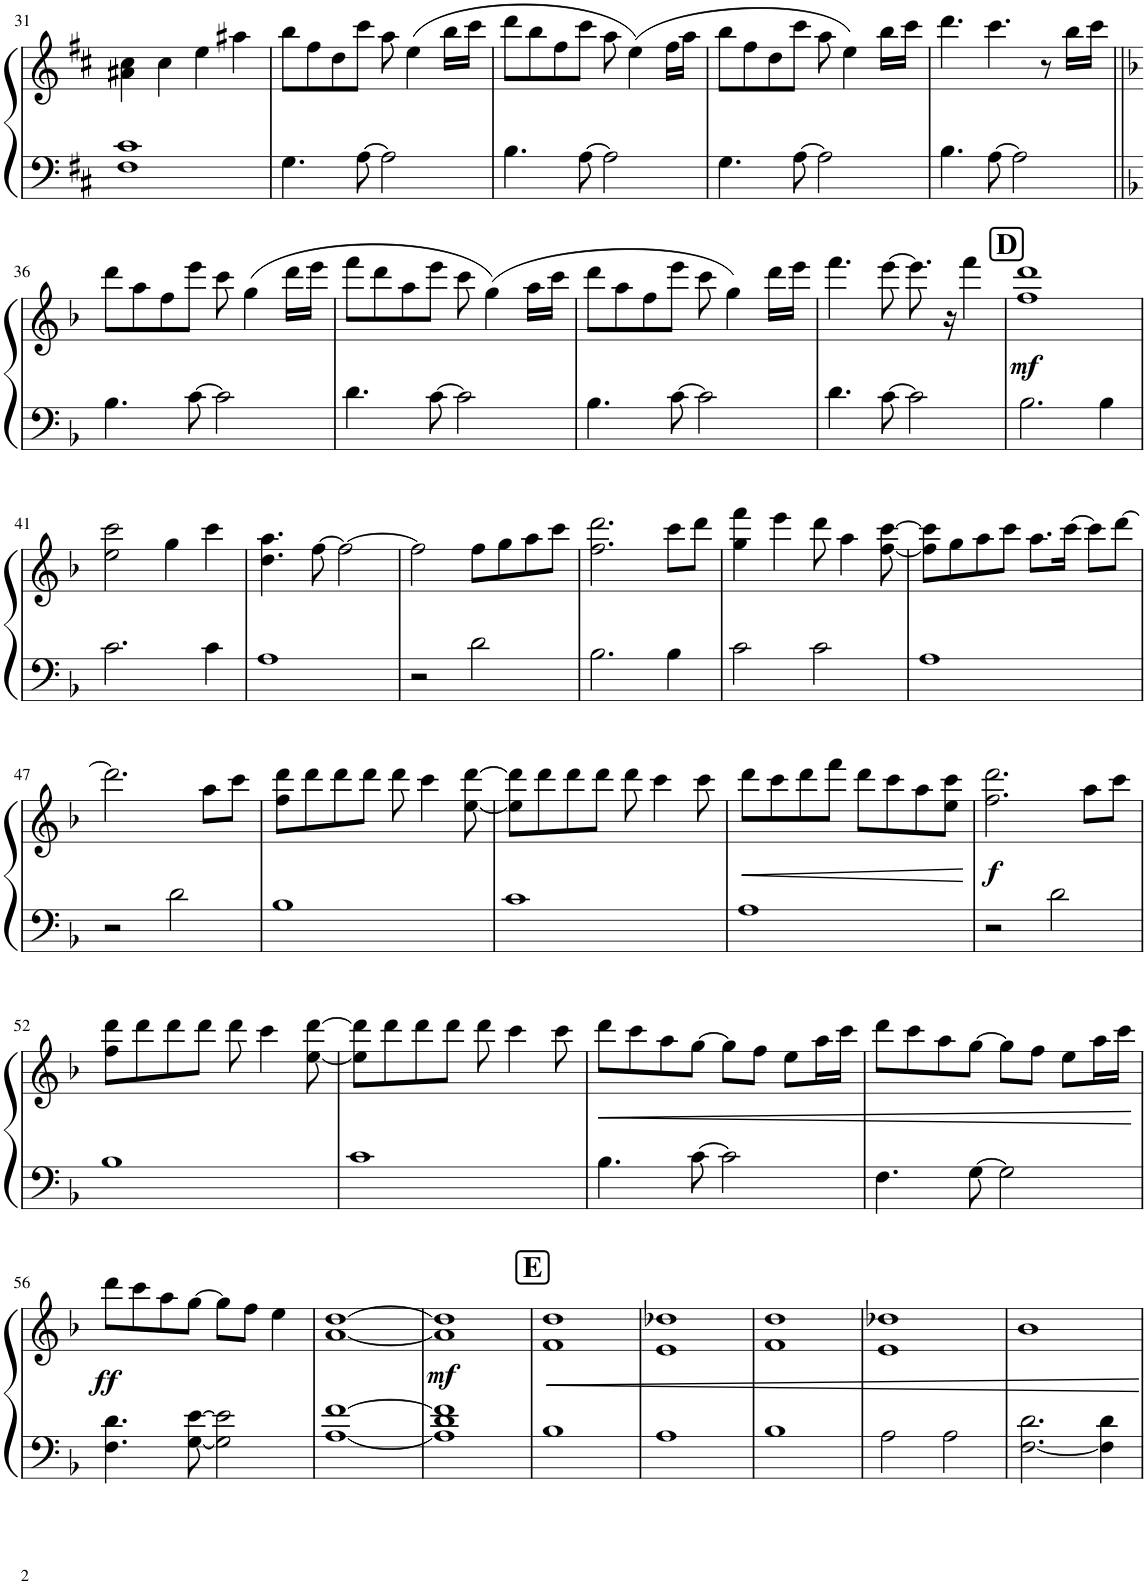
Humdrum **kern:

**kern	**kern	**dynam
*part1	*part1	*part1
*staff2	*staff1	*staff1/2
*I"Piano	*	*
*I'Pno.	*	*
!!LO:PB:g=z
*clefF4	*clefG2	*
*Trd2c4	*Trd2c4	*
*k[f#c#]	*k[f#c#]	*
*M4/4	*M4/4	*
=31	=31	=31
1F# 1c#	4a#X\ 4cc#\	.
.	4cc#\	.
.	4ee\	.
.	4aa#X\	.
=32	=32	=32
4.G\	8bb\L	.
.	8ff#\	.
.	8dd\	.
[8A\	8ccc#\J	.
2A\]	8aa\	.
.	(4ee\	.
.	16bb\LL	.
.	16ccc#\JJ	.
=33	=33	=33
4.B\	8ddd\L	.
.	8bb\	.
.	8ff#\	.
[8A\	8ccc#\J	.
2A\]	8aa\	.
.	(4ee\)	.
.	16ff#\LL	.
.	16aa\JJ	.
=34	=34	=34
4.G\	8bb\L	.
.	8ff#\	.
.	8dd\	.
[8A\	8ccc#\J	.
2A\]	8aa\	.
.	4ee\)	.
.	16bb\LL	.
.	16ccc#\JJ	.
=35	=35	=35
4.B\	4.ddd\	.
[8A\	4.ccc#\	.
2A\]	.	.
.	8r	.
.	16bb\LL	.
.	16ccc#\JJ	.
!!LO:LB:g=z
=36||	=36||	=36||
*k[b-]	*k[b-]	*
4.B-\	8ddd\L	.
.	8aa\	.
.	8ff\	.
[8c\	8eee\J	.
2c\]	8ccc\	.
.	(4gg\	.
.	16ddd\LL	.
.	16eee\JJ	.
=37	=37	=37
4.d\	8fff\L	.
.	8ddd\	.
.	8aa\	.
[8c\	8eee\J	.
2c\]	8ccc\	.
.	(4gg\)	.
.	16aa\LL	.
.	16ccc\JJ	.
=38	=38	=38
4.B-\	8ddd\L	.
.	8aa\	.
.	8ff\	.
[8c\	8eee\J	.
2c\]	8ccc\	.
.	4gg\)	.
.	16ddd\LL	.
.	16eee\JJ	.
=39	=39	=39
4.d\	4.fff\	.
[8c\	[8eee\	.
2c\]	8.eee\]	.
.	16r	.
.	4fff\	.
!!LO:REH:place=s1:a:B:cj:fs=14:t=D
=40	=40	=40
!	!	!LO:DY:b
2.B-\	1ff 1ddd	mf
4B-\	.	.
!!LO:LB:g=z
=41	=41	=41
2.c\	2ee\ 2ccc\	.
.	4gg\	.
4c\	4ccc\	.
=42	=42	=42
1A	4.dd\ 4.aa\	.
.	[8ff\	.
.	2ff\_	.
=43	=43	=43
2r	2ff\]	.
2d\	8ff\L	.
.	8gg\	.
.	8aa\	.
.	8ccc\J	.
=44	=44	=44
2.B-\	2.ff\ 2.ddd\	.
4B-\	8ccc\L	.
.	8ddd\J	.
=45	=45	=45
2c\	4gg\ 4fff\	.
.	4eee\	.
2c\	8ddd\	.
.	4aa\	.
.	[8ff\ [8ccc\	.
=46	=46	=46
1A	8ff\] 8ccc\]L	.
.	8gg\	.
.	8aa\	.
.	8ccc\J	.
.	8.aa\L	.
.	[16ccc\Jk	.
.	8ccc\L]	.
.	[8ddd\J	.
!!LO:LB:g=z
=47	=47	=47
2r	2.ddd\]	.
2d\	.	.
.	8aa\L	.
.	8ccc\J	.
=48	=48	=48
1B-	8ff\ 8ddd\L	.
.	8ddd\	.
.	8ddd\	.
.	8ddd\J	.
.	8ddd\	.
.	4ccc\	.
.	[8ee\ [8ddd\	.
=49	=49	=49
1c	8ee\] 8ddd\]L	.
.	8ddd\	.
.	8ddd\	.
.	8ddd\J	.
.	8ddd\	.
.	4ccc\	.
.	8ccc\	.
=50	=50	=50
!	!	!LO:HP:b
1A	8ddd\L	<
.	8ccc\	.
.	8ddd\	.
.	8fff\J	.
.	8ddd\L	.
.	8ccc\	.
.	8aa\	.
.	8ee\ 8ccc\J	.
.	.	[
=51	=51	=51
!	!	!LO:DY:b
2r	2.ff\ 2.ddd\	f
2d\	.	.
.	8aa\L	.
.	8ccc\J	.
!!LO:LB:g=z
=52	=52	=52
1B-	8ff\ 8ddd\L	.
.	8ddd\	.
.	8ddd\	.
.	8ddd\J	.
.	8ddd\	.
.	4ccc\	.
.	[8ee\ [8ddd\	.
=53	=53	=53
1c	8ee\] 8ddd\]L	.
.	8ddd\	.
.	8ddd\	.
.	8ddd\J	.
.	8ddd\	.
.	4ccc\	.
.	8ccc\	.
=54	=54	=54
!	!	!LO:HP:b
4.B-\	8ddd\L	<
.	8ccc\	.
.	8aa\	.
[8c\	[8gg\J	.
2c\]	8gg\L]	.
.	8ff\J	.
.	8ee\L	.
.	16aa\L	.
.	16ccc\JJ	.
=55	=55	=55
4.F\	8ddd\L	.
.	8ccc\	.
.	8aa\	.
[8G\	[8gg\J	.
2G\]	8gg\L]	.
.	8ff\J	.
.	8ee\L	.
.	16aa\L	.
.	16ccc\JJ	.
.	.	[
!!LO:LB:g=z
=56	=56	=56
!	!	!LO:DY:b
4.F\ 4.d\	8ddd\L	ff
.	8ccc\	.
.	8aa\	.
[8G\ [8e\	[8gg\J	.
2G\] 2e\]	8gg\L]	.
.	8ff\J	.
.	4ee\	.
=57	=57	=57
[1A [1f	[1a [1dd	.
=58	=58	=58
!	!	!LO:DY:b
1A] 1d 1f]	1a] 1dd]	mf
!!LO:REH:place=s1:a:B:cj:fs=14:t=E
=59	=59	=59
1B-	1f 1dd	.
=60	=60	=60
1A	1e 1dd-X	.
=61	=61	=61
1B-	1f 1dd	.
=62	=62	=62
2A\	1e 1dd-X	.
2A\	.	.
=63	=63	=63
[2.F\ 2.d\	1b-	.
4F\] 4d\	.	.
=	=	=
*-	*-	*-
